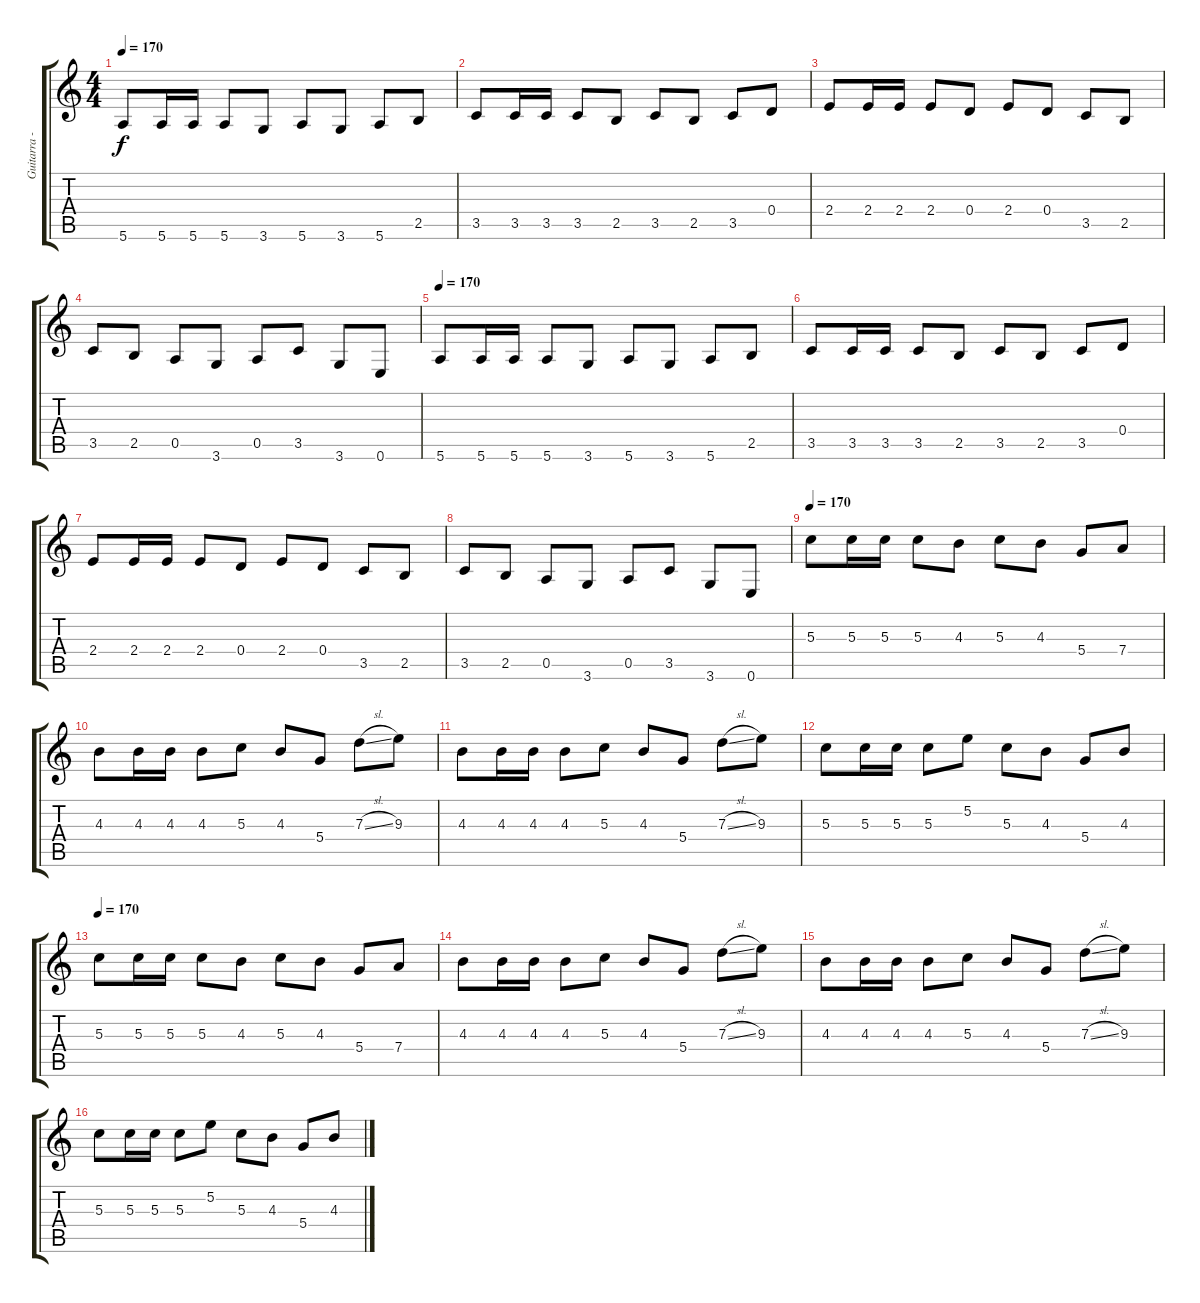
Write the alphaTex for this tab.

\track ("Guitarra - Fabian" "Guitarra -") {instrument distortionguitar}
\staff {score tabs}
\tuning (E4 B3 G3 D3 A2 E2) {hide}
\ts (4 4)
\tempo 170
\clef g2
\ks c
5.6.8{dy f} 5.6.16 5.6.16 5.6.8 3.6.8 5.6.8 3.6.8 5.6.8 2.5.8 |
3.5.8 3.5.16 3.5.16 3.5.8 2.5.8 3.5.8 2.5.8 3.5.8 0.4.8 |
2.4.8 2.4.16 2.4.16 2.4.8 0.4.8 2.4.8 0.4.8 3.5.8 2.5.8 |
3.5.8 2.5.8 0.5.8 3.6.8 0.5.8 3.5.8 3.6.8 0.6.8 |
\tempo 170
5.6.8 5.6.16 5.6.16 5.6.8 3.6.8 5.6.8 3.6.8 5.6.8 2.5.8 |
3.5.8 3.5.16 3.5.16 3.5.8 2.5.8 3.5.8 2.5.8 3.5.8 0.4.8 |
2.4.8 2.4.16 2.4.16 2.4.8 0.4.8 2.4.8 0.4.8 3.5.8 2.5.8 |
3.5.8 2.5.8 0.5.8 3.6.8 0.5.8 3.5.8 3.6.8 0.6.8 |
\tempo 170
5.3.8 5.3.16 5.3.16 5.3.8 4.3.8 5.3.8 4.3.8 5.4.8 7.4.8 |
4.3.8 4.3.16 4.3.16 4.3.8 5.3.8 4.3.8 5.4.8 7.3{sl}.8 9.3.8 |
4.3.8 4.3.16 4.3.16 4.3.8 5.3.8 4.3.8 5.4.8 7.3{sl}.8 9.3.8 |
5.3.8 5.3.16 5.3.16 5.3.8 5.2.8 5.3.8 4.3.8 5.4.8 4.3.8 |
\tempo 170
5.3.8 5.3.16 5.3.16 5.3.8 4.3.8 5.3.8 4.3.8 5.4.8 7.4.8 |
4.3.8 4.3.16 4.3.16 4.3.8 5.3.8 4.3.8 5.4.8 7.3{sl}.8 9.3.8 |
4.3.8 4.3.16 4.3.16 4.3.8 5.3.8 4.3.8 5.4.8 7.3{sl}.8 9.3.8 |
5.3.8 5.3.16 5.3.16 5.3.8 5.2.8 5.3.8 4.3.8 5.4.8 4.3.8
